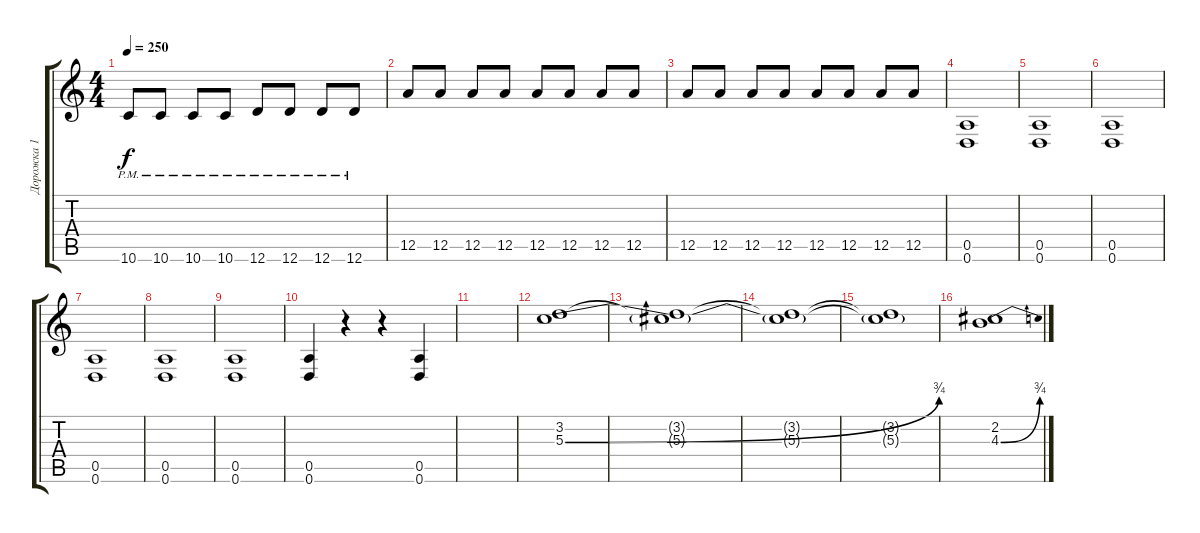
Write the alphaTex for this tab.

\track ("Дорожка 1" "Дорожка 1") {instrument distortionguitar}
\staff {score tabs}
\tuning (E4 B3 G3 D3 A2 D2) {hide}
\ts (4 4)
\tempo 250
\clef g2
\ks c
10.6{pm}.8{dy f} 10.6{pm}.8 10.6{pm}.8 10.6{pm}.8 12.6{pm}.8 12.6{pm}.8 12.6{pm}.8 12.6{pm}.8 |
12.5.8 12.5.8 12.5.8 12.5.8 12.5.8 12.5.8 12.5.8 12.5.8 |
12.5.8 12.5.8 12.5.8 12.5.8 12.5.8 12.5.8 12.5.8 12.5.8 |
(0.5 0.6).1 |
(0.5 0.6).1 |
(0.5 0.6).1 |
(0.5 0.6).1 |
(0.5 0.6).1 |
(0.5 0.6).1 |
(0.5 0.6).4 r.4 r.4 (0.5 0.6).4 |
|
(3.2 5.3{be (bend 0 0 60 3)}).1 |
(3.2{t} 5.3{t}).1 |
(3.2{t} 5.3{t}).1 |
(3.2{t} 5.3{t}).1 |
(2.2 4.3{be (bend 0 0 60 3)}).1
